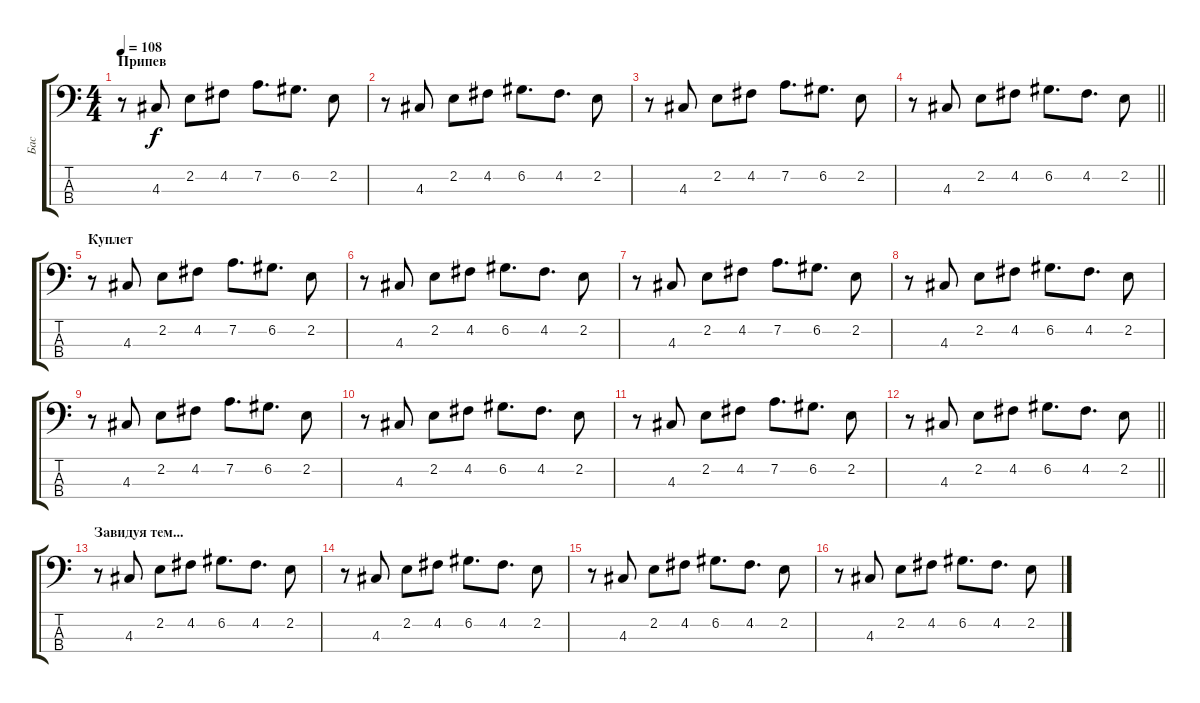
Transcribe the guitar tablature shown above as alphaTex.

\track ("Бас" "Бас") {instrument electricbassfinger}
\staff {score tabs}
\tuning (G2 D2 A1 E1) {hide}
\ts (4 4)
\section ("" "Припев")
\tempo 108
\clef f4
\ks c
r.8{dy f} 4.3.8 2.2.8 4.2.8 7.2.8{d} 6.2.8{d} 2.2.8 |
r.8 4.3.8 2.2.8 4.2.8 6.2.8{d} 4.2.8{d} 2.2.8 |
r.8 4.3.8 2.2.8 4.2.8 7.2.8{d} 6.2.8{d} 2.2.8 |
\barLineRight lightlight
r.8 4.3.8 2.2.8 4.2.8 6.2.8{d} 4.2.8{d} 2.2.8 |
\section ("" "Куплет")
r.8 4.3.8 2.2.8 4.2.8 7.2.8{d} 6.2.8{d} 2.2.8 |
r.8 4.3.8 2.2.8 4.2.8 6.2.8{d} 4.2.8{d} 2.2.8 |
r.8 4.3.8 2.2.8 4.2.8 7.2.8{d} 6.2.8{d} 2.2.8 |
r.8 4.3.8 2.2.8 4.2.8 6.2.8{d} 4.2.8{d} 2.2.8 |
r.8 4.3.8 2.2.8 4.2.8 7.2.8{d} 6.2.8{d} 2.2.8 |
r.8 4.3.8 2.2.8 4.2.8 6.2.8{d} 4.2.8{d} 2.2.8 |
r.8 4.3.8 2.2.8 4.2.8 7.2.8{d} 6.2.8{d} 2.2.8 |
\barLineRight lightlight
r.8 4.3.8 2.2.8 4.2.8 6.2.8{d} 4.2.8{d} 2.2.8 |
\section ("" "Завидуя тем...")
r.8 4.3.8 2.2.8 4.2.8 6.2.8{d} 4.2.8{d} 2.2.8 |
r.8 4.3.8 2.2.8 4.2.8 6.2.8{d} 4.2.8{d} 2.2.8 |
r.8 4.3.8 2.2.8 4.2.8 6.2.8{d} 4.2.8{d} 2.2.8 |
r.8 4.3.8 2.2.8 4.2.8 6.2.8{d} 4.2.8{d} 2.2.8
